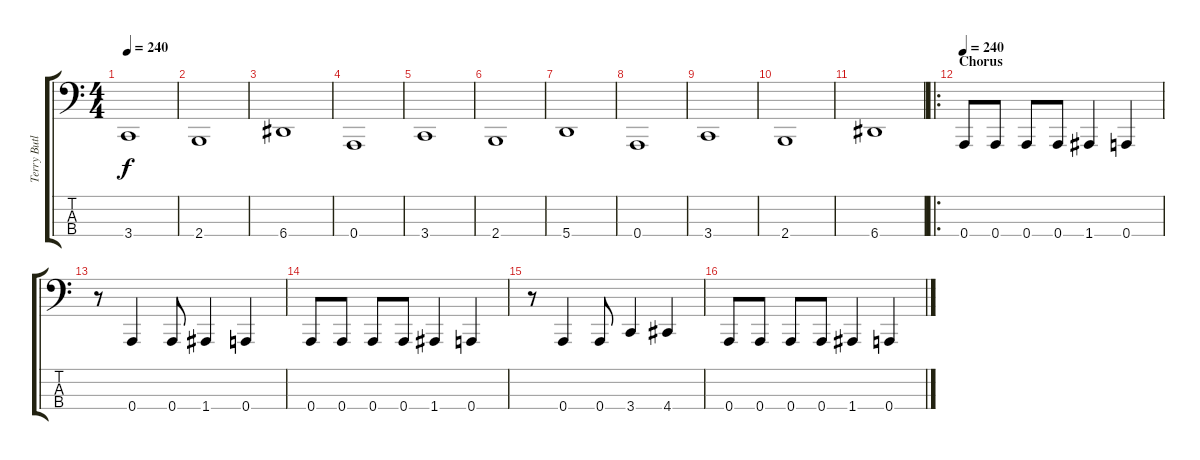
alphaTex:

\track ("Terry Butler - Bass" "Terry Butl") {instrument fretlessbass}
\staff {score tabs}
\tuning (D2 A1 E1 A0) {hide}
\ts (4 4)
\tempo 240
\clef f4
\ks c
3.4.1{dy f} |
2.4.1 |
6.4.1 |
0.4.1 |
3.4.1 |
2.4.1 |
5.4.1 |
0.4.1 |
3.4.1 |
2.4.1 |
6.4.1 |
\ro
\section ("" "Chorus")
\tempo 240
0.4.8{volume 16 balance 8 instrument fretlessbass} 0.4.8 0.4.8 0.4.8 1.4.4 0.4.4 |
r.8 0.4.4 0.4.8 1.4.4 0.4.4 |
0.4.8 0.4.8 0.4.8 0.4.8 1.4.4 0.4.4 |
r.8 0.4.4 0.4.8 3.4.4 4.4.4 |
0.4.8 0.4.8 0.4.8 0.4.8 1.4.4 0.4.4
